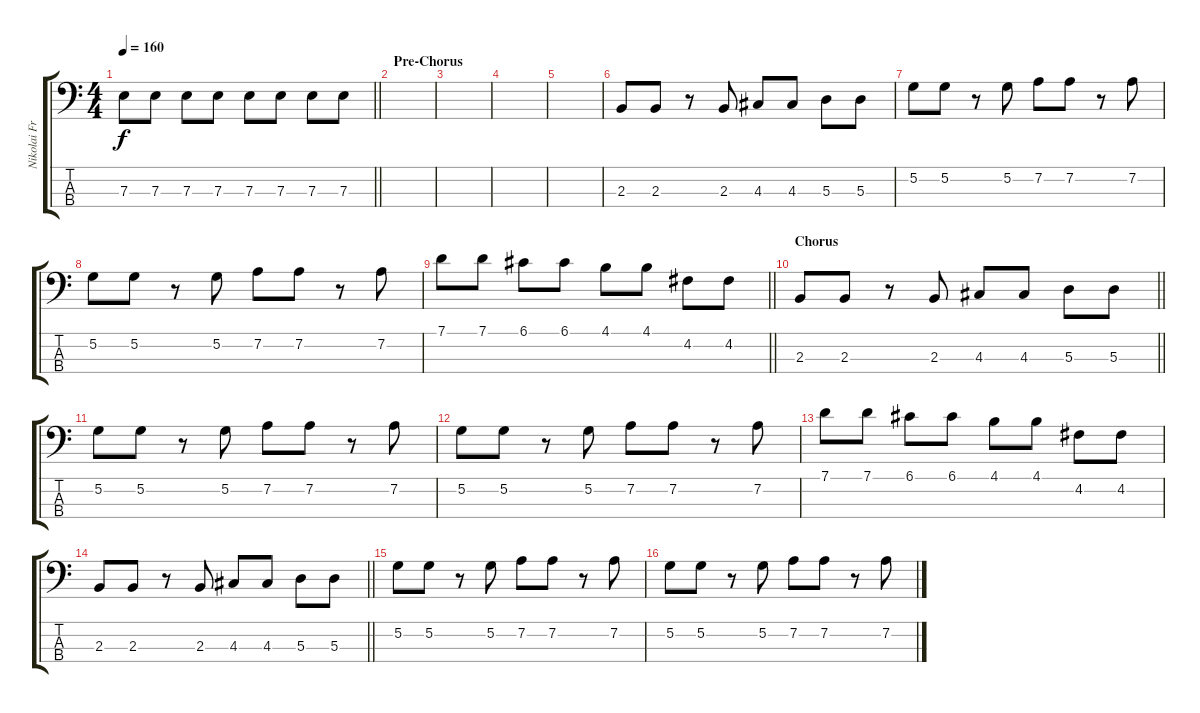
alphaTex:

\track ("Nikolai Fraiture" "Nikolai Fr") {instrument electricbasspick}
\staff {score tabs}
\tuning (G2 D2 A1 E1) {hide}
\ts (4 4)
\tempo 160
\clef f4
\barLineRight lightlight
\ks c
7.3.8{dy f} 7.3.8 7.3.8 7.3.8 7.3.8 7.3.8 7.3.8 7.3.8 |
\section ("" "Pre-Chorus")
|
|
|
|
2.3.8 2.3.8 r.8 2.3.8 4.3.8 4.3.8 5.3.8 5.3.8 |
5.2.8 5.2.8 r.8 5.2.8 7.2.8 7.2.8 r.8 7.2.8 |
5.2.8 5.2.8 r.8 5.2.8 7.2.8 7.2.8 r.8 7.2.8 |
\barLineRight lightlight
7.1.8 7.1.8 6.1.8 6.1.8 4.1.8 4.1.8 4.2.8 4.2.8 |
\section ("" "Chorus")
\barLineRight lightlight
2.3.8 2.3.8 r.8 2.3.8 4.3.8 4.3.8 5.3.8 5.3.8 |
5.2.8 5.2.8 r.8 5.2.8 7.2.8 7.2.8 r.8 7.2.8 |
5.2.8 5.2.8 r.8 5.2.8 7.2.8 7.2.8 r.8 7.2.8 |
7.1.8 7.1.8 6.1.8 6.1.8 4.1.8 4.1.8 4.2.8 4.2.8 |
\barLineRight lightlight
2.3.8 2.3.8 r.8 2.3.8 4.3.8 4.3.8 5.3.8 5.3.8 |
5.2.8 5.2.8 r.8 5.2.8 7.2.8 7.2.8 r.8 7.2.8 |
5.2.8 5.2.8 r.8 5.2.8 7.2.8 7.2.8 r.8 7.2.8
